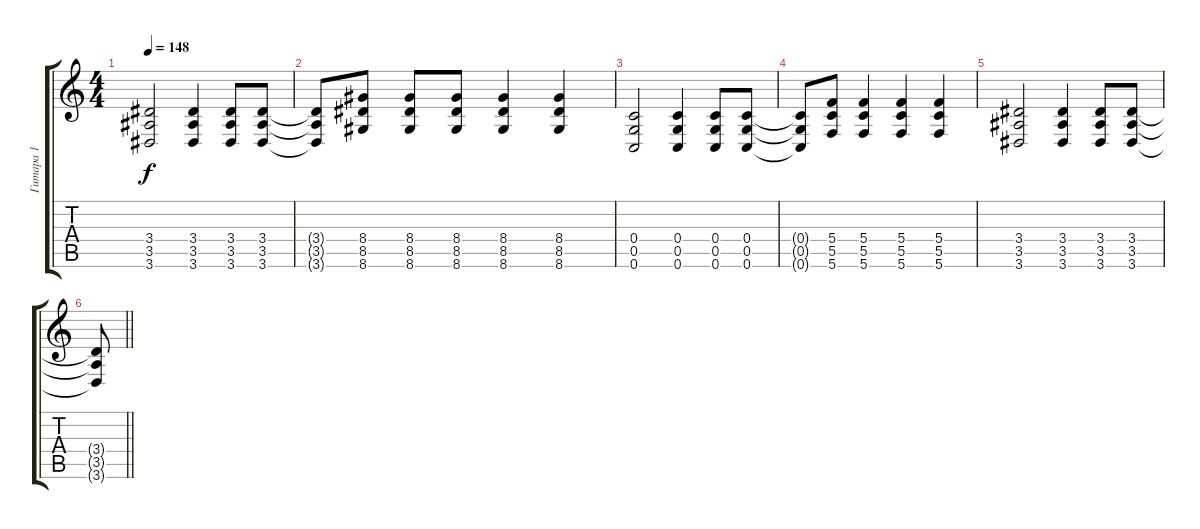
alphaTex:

\track ("Гитара 1" "Гитара 1") {instrument distortionguitar}
\staff {score tabs}
\tuning (D4 A3 F3 C3 G2 C2) {hide}
\ts (4 4)
\tempo 148
\clef g2
\ks c
(3.4 3.5 3.6).2{dy f} (3.4 3.5 3.6).4 (3.4 3.5 3.6).8 (3.4 3.5 3.6).8 |
(3.4{t} 3.5{t} 3.6{t}).8 (8.4 8.5 8.6).8 (8.4 8.5 8.6).8 (8.4 8.5 8.6).8 (8.4 8.5 8.6).4 (8.4 8.5 8.6).4 |
(0.4 0.5 0.6).2 (0.4 0.5 0.6).4 (0.4 0.5 0.6).8 (0.4 0.5 0.6).8 |
(0.4{t} 0.5{t} 0.6{t}).8 (5.4 5.5 5.6).8 (5.4 5.5 5.6).4 (5.4 5.5 5.6).4 (5.4 5.5 5.6).4 |
(3.4 3.5 3.6).2 (3.4 3.5 3.6).4 (3.4 3.5 3.6).8 (3.4 3.5 3.6).8 |
\barLineRight lightlight
(3.4{t} 3.5{t} 3.6{t}).8
